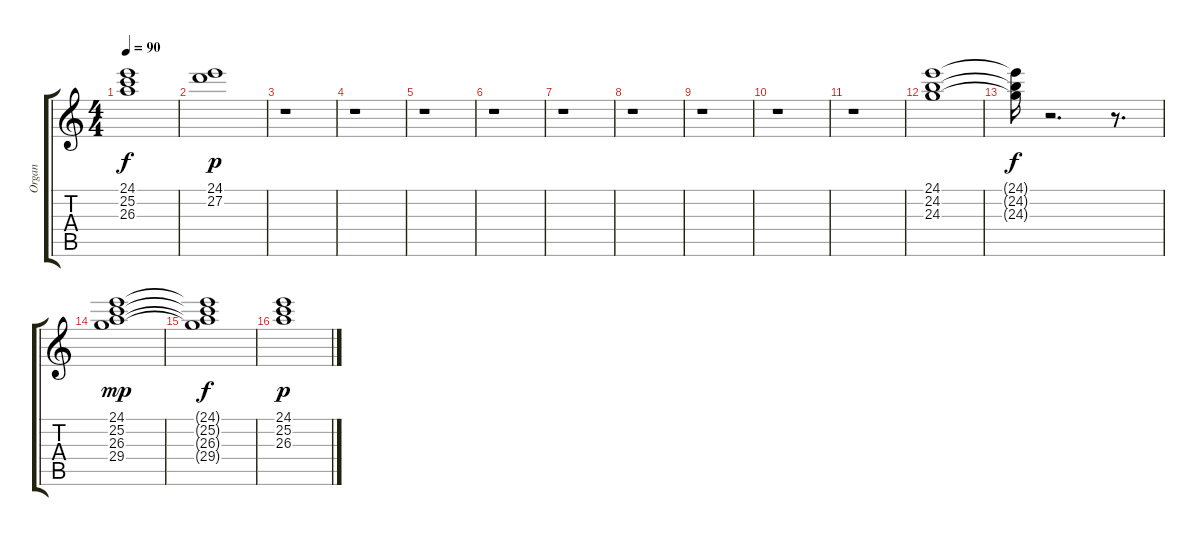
\track ("Organ" "Organ") {instrument percussiveorgan}
\staff {score tabs}
\tuning (E4 B3 G3 D3 A2 E2) {hide}
\ts (4 4)
\tempo 90
\clef g2
\ks c
(24.1{t} 25.2{t} 26.3{t}).1{dy f} |
(24.1 27.2).1{dy p} |
r.1 |
r.1 |
r.1 |
r.1 |
r.1 |
r.1 |
r.1 |
r.1 |
r.1 |
(24.1 24.2 24.3).1 |
(24.1{t} 24.2{t} 24.3{t}).16{dy f} r.2{d} r.8{d} |
(24.1 25.2 26.3 29.4).1{dy mp} |
(24.1{t} 25.2{t} 26.3{t} 29.4{t}).1{dy f} |
(24.1 25.2 26.3).1{dy p}
